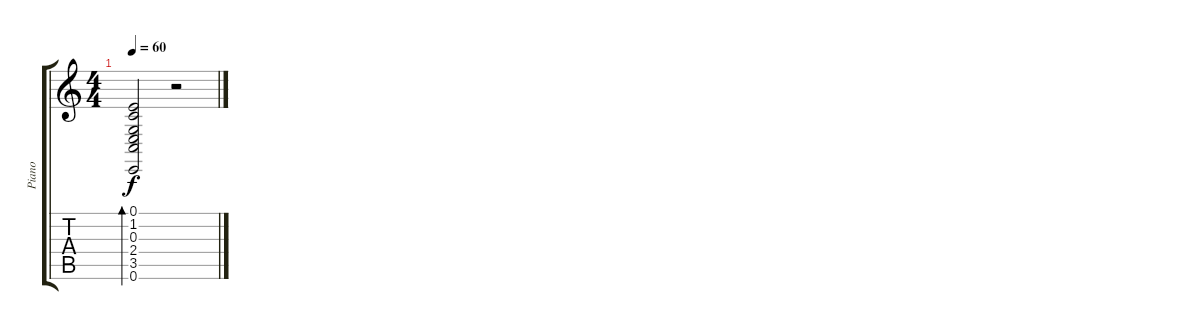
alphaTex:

\track ("Piano" "Piano") {instrument acousticgrandpiano}
\staff {score tabs}
\tuning (E4 B3 G3 D3 A2 E2) {hide}
\ts (4 4)
\tempo 60
\clef g2
\ks c
(0.1{t} 1.2{t} 0.3{t} 2.4{t} 3.5{t} 0.6{t}).2{bd 480 dy f} r.2
